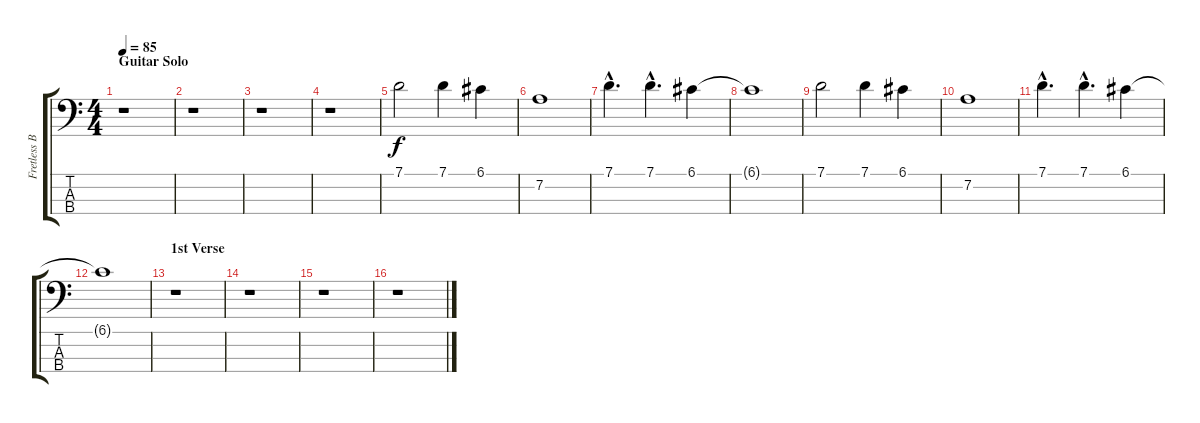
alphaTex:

\track ("Fretless Bass" "Fretless B") {instrument fretlessbass}
\staff {score tabs}
\tuning (G2 D2 A1 E1) {hide}
\ts (4 4)
\section ("" "Guitar Solo")
\tempo 85
\clef f4
\ks c
r.1{dy f} |
r.1 |
r.1 |
r.1 |
7.1.2{instrument fretlessbass} 7.1.4 6.1.4 |
7.2.1 |
7.1{hac}.4{d} 7.1{hac}.4{d} 6.1.4 |
6.1{t}.1 |
7.1.2{instrument fretlessbass} 7.1.4 6.1.4 |
7.2.1 |
7.1{hac}.4{d} 7.1{hac}.4{d} 6.1.4 |
6.1{t}.1 |
\section ("" "1st Verse")
r.1 |
r.1 |
r.1 |
r.1
